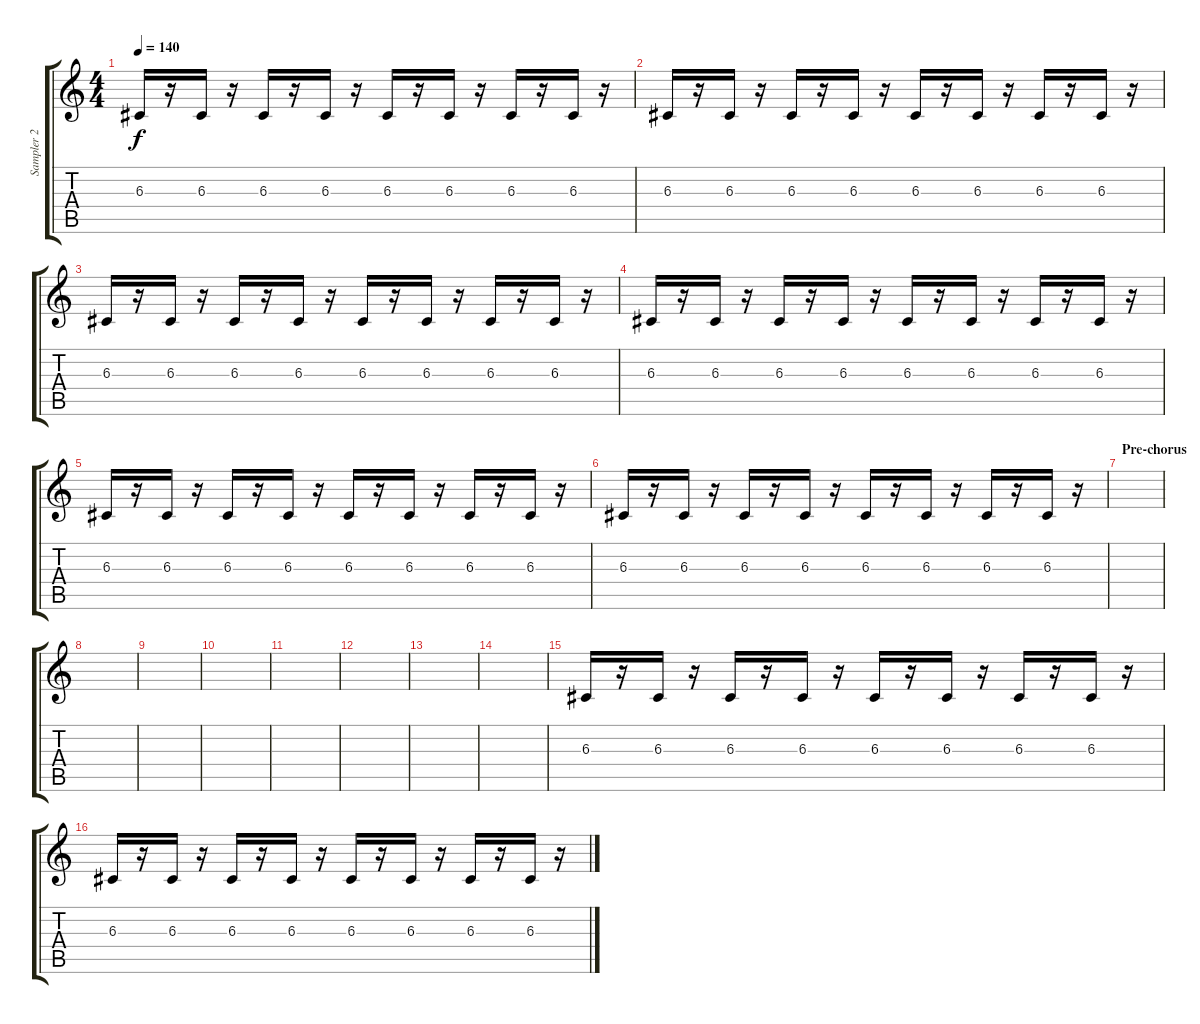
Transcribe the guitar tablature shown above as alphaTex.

\track ("Sampler 2 (J.Hahn)" "Sampler 2 ") {instrument lead8bassandlead}
\staff {score tabs}
\tuning (E4 B3 G3 D3 A2 E2) {hide}
\ts (4 4)
\tempo 140
\clef g2
\ks c
6.3.16{dy f} r.16 6.3.16 r.16 6.3.16 r.16 6.3.16 r.16 6.3.16 r.16 6.3.16 r.16 6.3.16 r.16 6.3.16 r.16 |
6.3.16 r.16 6.3.16 r.16 6.3.16 r.16 6.3.16 r.16 6.3.16 r.16 6.3.16 r.16 6.3.16 r.16 6.3.16 r.16 |
6.3.16 r.16 6.3.16 r.16 6.3.16 r.16 6.3.16 r.16 6.3.16 r.16 6.3.16 r.16 6.3.16 r.16 6.3.16 r.16 |
6.3.16 r.16 6.3.16 r.16 6.3.16 r.16 6.3.16 r.16 6.3.16 r.16 6.3.16 r.16 6.3.16 r.16 6.3.16 r.16 |
6.3.16 r.16 6.3.16 r.16 6.3.16 r.16 6.3.16 r.16 6.3.16 r.16 6.3.16 r.16 6.3.16 r.16 6.3.16 r.16 |
6.3.16 r.16 6.3.16 r.16 6.3.16 r.16 6.3.16 r.16 6.3.16 r.16 6.3.16 r.16 6.3.16 r.16 6.3.16 r.16 |
\section ("" "Pre-chorus")
|
|
|
|
|
|
|
|
6.3.16 r.16 6.3.16 r.16 6.3.16 r.16 6.3.16 r.16 6.3.16 r.16 6.3.16 r.16 6.3.16 r.16 6.3.16 r.16 |
6.3.16 r.16 6.3.16 r.16 6.3.16 r.16 6.3.16 r.16 6.3.16 r.16 6.3.16 r.16 6.3.16 r.16 6.3.16 r.16
